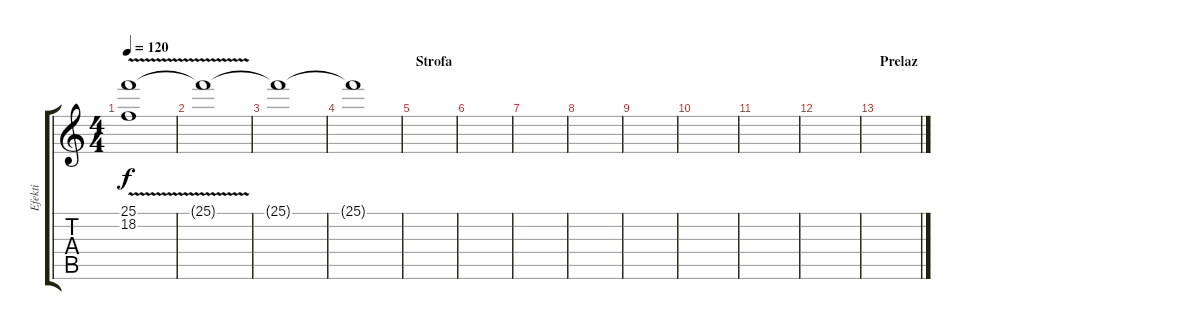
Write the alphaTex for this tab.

\track ("Efekti" "Efekti") {instrument synthbrass1}
\staff {score tabs}
\tuning (E4 B3 G3 D3 A2 E2) {hide}
\ts (4 4)
\tempo 120
\clef g2
\ks c
(25.1{v} 18.2).1{dy f} |
25.1{t}.1 |
25.1{t}.1 |
25.1{t}.1 |
\section ("" "Strofa")
|
|
|
|
|
|
|
|
\section ("" "Prelaz")
